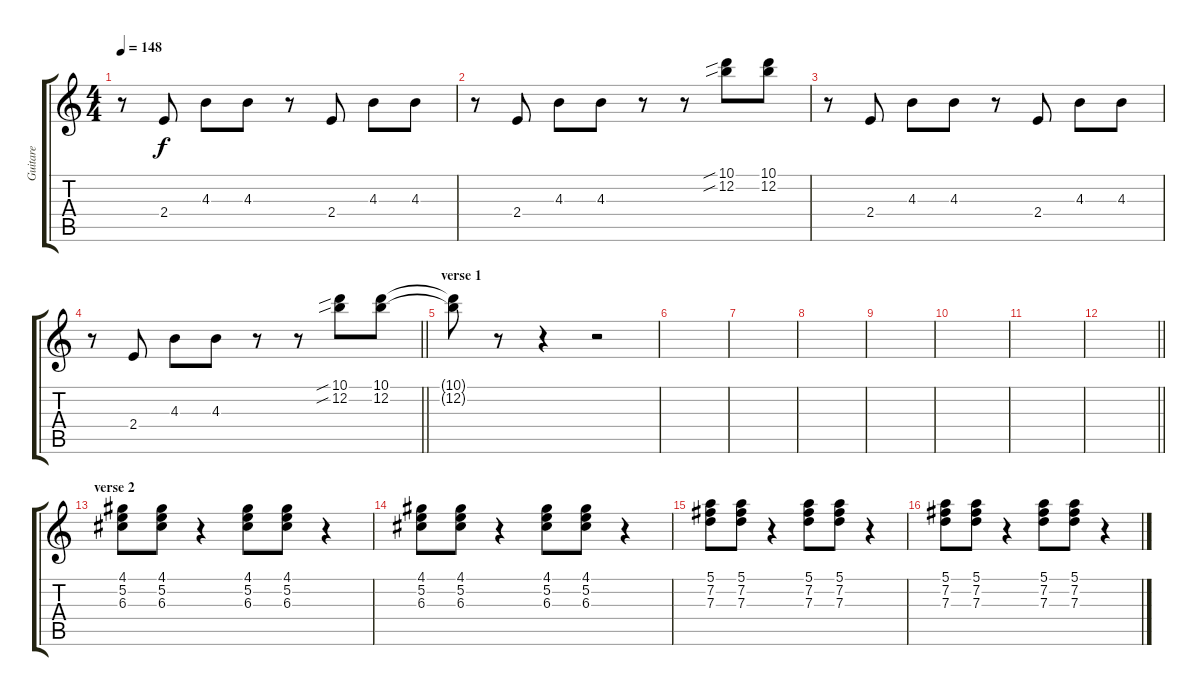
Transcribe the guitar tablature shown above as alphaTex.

\track ("Guitare" "Guitare") {instrument overdrivenguitar}
\staff {score tabs}
\tuning (E4 B3 G3 D3 A2 E2) {hide}
\ts (4 4)
\tempo 148
\clef g2
\ks c
r.8{dy f} 2.4.8 4.3.8 4.3.8 r.8 2.4.8 4.3.8 4.3.8 |
r.8 2.4.8 4.3.8 4.3.8 r.8 r.8 (10.1{sib} 12.2{sib}).8 (10.1 12.2).8 |
r.8 2.4.8 4.3.8 4.3.8 r.8 2.4.8 4.3.8 4.3.8 |
\barLineRight lightlight
r.8 2.4.8 4.3.8 4.3.8 r.8 r.8 (10.1{sib} 12.2{sib}).8 (10.1 12.2).8 |
\section ("" "verse 1")
(10.1{t} 12.2{t}).8 r.8 r.4 r.2 |
|
|
|
|
|
|
\barLineRight lightlight
|
\section ("" "verse 2")
(4.1 5.2 6.3).8 (4.1 5.2 6.3).8 r.4 (4.1 5.2 6.3).8 (4.1 5.2 6.3).8 r.4 |
(4.1 5.2 6.3).8 (4.1 5.2 6.3).8 r.4 (4.1 5.2 6.3).8 (4.1 5.2 6.3).8 r.4 |
(5.1 7.2 7.3).8 (5.1 7.2 7.3).8 r.4 (5.1 7.2 7.3).8 (5.1 7.2 7.3).8 r.4 |
(5.1 7.2 7.3).8 (5.1 7.2 7.3).8 r.4 (5.1 7.2 7.3).8 (5.1 7.2 7.3).8 r.4
